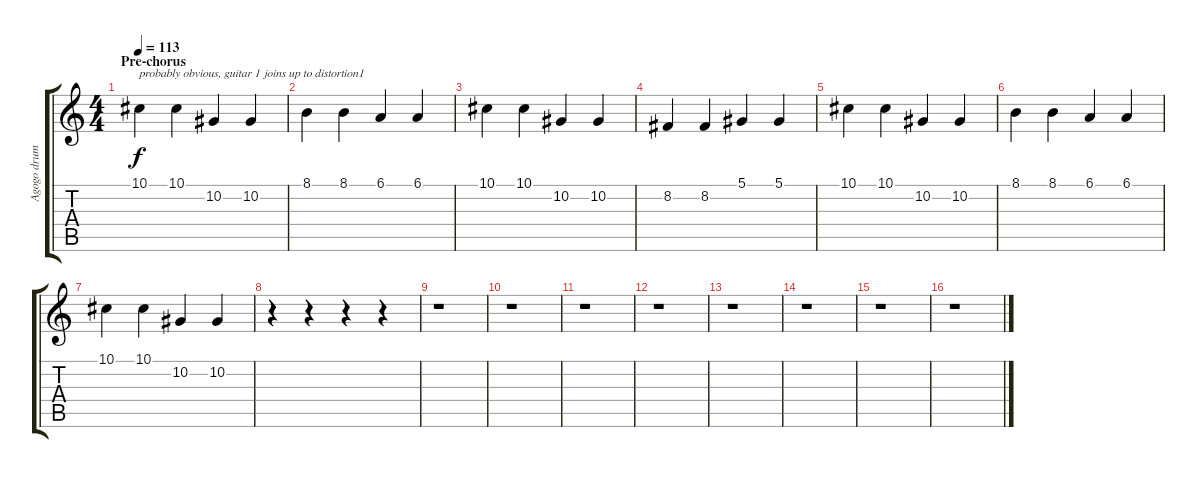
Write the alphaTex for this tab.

\track ("Agogo drum" "Agogo drum") {instrument agogo}
\staff {score tabs}
\tuning (Eb4 Bb3 Gb3 Db3 Ab2 Db2) {hide}
\ts (4 4)
\section ("" "Pre-chorus")
\tempo 113
\clef g2
\ks c
10.1.4{txt "probably obvious, guitar 1 joins up to distortion1" dy f} 10.1.4 10.2.4 10.2.4 |
8.1.4 8.1.4 6.1.4 6.1.4 |
10.1.4 10.1.4 10.2.4 10.2.4 |
8.2.4 8.2.4 5.1.4 5.1.4 |
10.1.4 10.1.4 10.2.4 10.2.4 |
8.1.4 8.1.4 6.1.4 6.1.4 |
10.1.4 10.1.4 10.2.4 10.2.4 |
r.4 r.4 r.4 r.4 |
r.1 |
r.1 |
r.1 |
r.1 |
r.1 |
r.1 |
r.1 |
r.1
